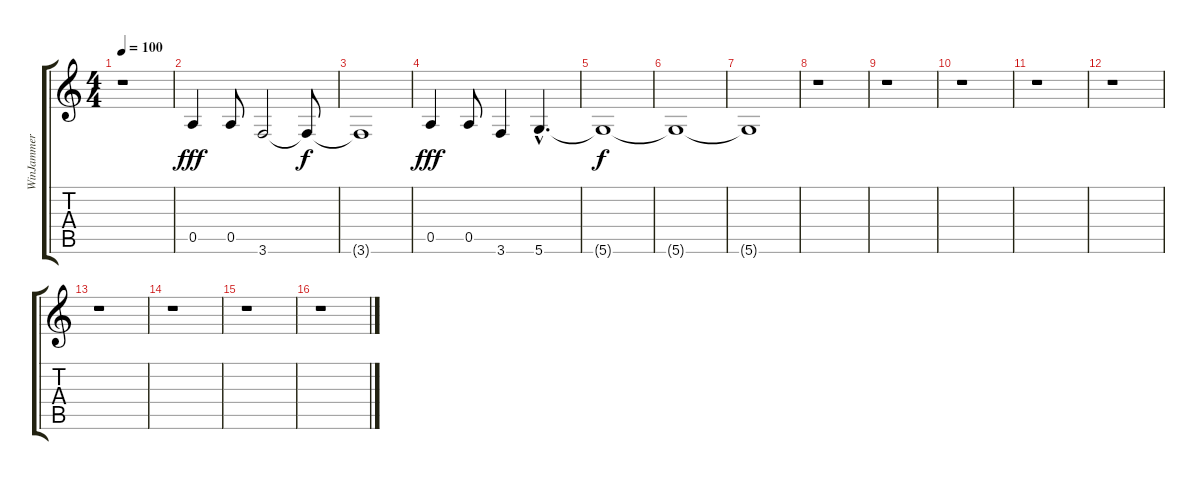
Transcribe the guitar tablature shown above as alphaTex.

\track ("WinJammer Demo" "WinJammer ") {instrument distortionguitar}
\staff {score tabs}
\tuning (E4 B3 G3 D3 A2 D2) {hide}
\ts (4 4)
\tempo 100
\clef g2
\ks c
r.1{dy fff} |
0.5.4 0.5.8 3.6.2 3.6{t}.8{dy f} |
3.6{t}.1 |
0.5.4{dy fff} 0.5.8 3.6.4 5.6{hac}.4{d} |
5.6{t}.1{dy f} |
5.6{t}.1 |
5.6{t}.1 |
r.1 |
r.1 |
r.1 |
r.1 |
r.1 |
r.1 |
r.1 |
r.1 |
r.1
